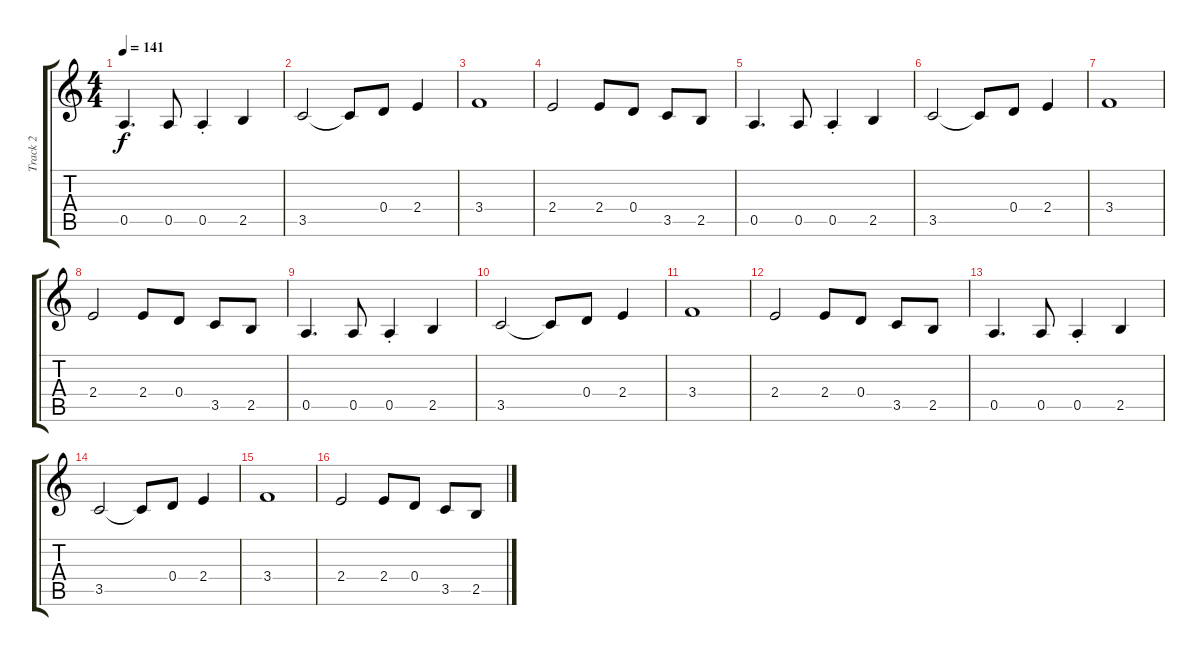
\track ("Track 2" "Track 2") {instrument acousticguitarnylon}
\staff {score tabs}
\tuning (E4 B3 G3 D3 A2 D2) {hide}
\ts (4 4)
\tempo 141
\clef g2
\ks c
0.5.4{d dy f} 0.5.8 0.5{st}.4 2.5.4 |
3.5.2 3.5{t}.8 0.4.8 2.4.4 |
3.4.1 |
2.4.2 2.4.8 0.4.8 3.5.8 2.5.8 |
0.5.4{d} 0.5.8 0.5{st}.4 2.5.4 |
3.5.2 3.5{t}.8 0.4.8 2.4.4 |
3.4.1 |
2.4.2 2.4.8 0.4.8 3.5.8 2.5.8 |
0.5.4{d} 0.5.8 0.5{st}.4 2.5.4 |
3.5.2 3.5{t}.8 0.4.8 2.4.4 |
3.4.1 |
2.4.2 2.4.8 0.4.8 3.5.8 2.5.8 |
0.5.4{d} 0.5.8 0.5{st}.4 2.5.4 |
3.5.2 3.5{t}.8 0.4.8 2.4.4 |
3.4.1 |
2.4.2 2.4.8 0.4.8 3.5.8 2.5.8
